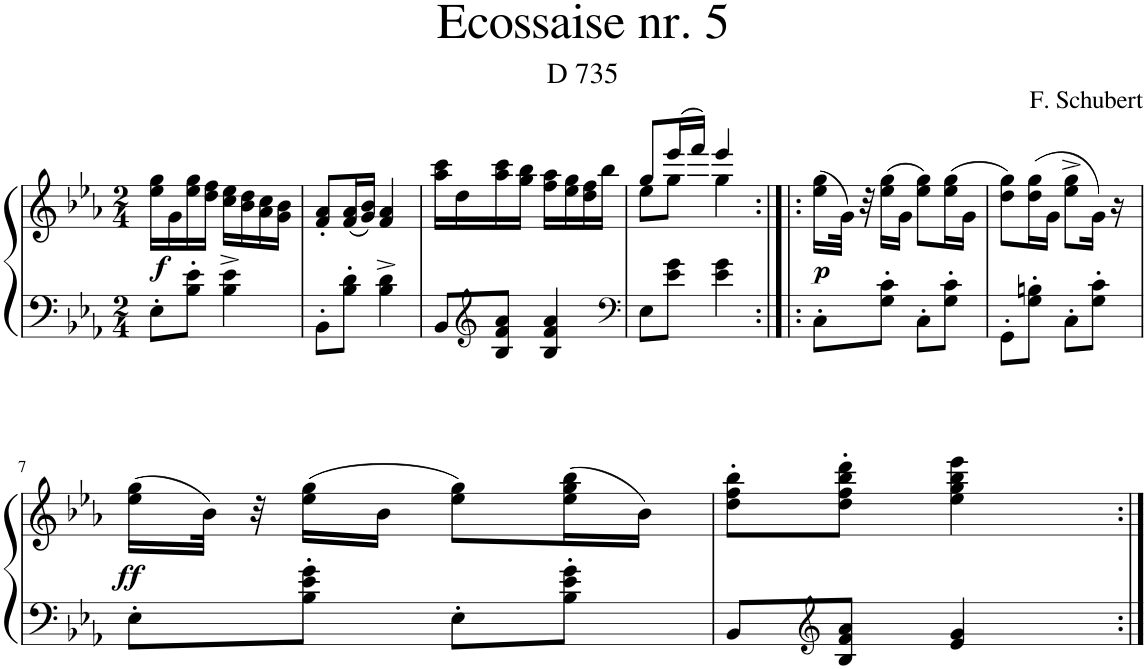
**kern	**kern	**dynam
*part1	*part1	*part1
*staff2	*staff1	*staff1/2
*I"Piano	*	*
*I'Pno.	*	*
*clefF4	*clefG2	*
*k[b-e-a-]	*k[b-e-a-]	*
*M2/4	*M2/4	*
=1	=1	=1
!	!	!LO:DY:a=2
8E-'\L	16ee-\ 16gg\LL	f
.	16g\	.
8B-\' 8e-\'J	16ee-\ 16gg\	.
.	16dd\ 16ff\JJ	.
4B-\^ 4e-\^	16cc\ 16ee-\LL	.
.	16b-\ 16dd\	.
.	16a-\ 16cc\	.
.	16g\ 16b-\JJ	.
=2	=2	=2
8BB-'\L	8f/' 8a-/'L	.
8B-\' 8d\'J	(16f/ 16a-/L	.
.	16g/ 16b-/JJ)	.
4B-\^ 4d\^	4f/ 4a-/	.
=3	=3	=3
8BB-/L	16aa-\ 16ccc\LL	.
.	16dd\	.
*clefG2	*	*
8B-/ 8f/ 8a-/J	16aa-\ 16ccc\	.
.	16gg\ 16bb-\JJ	.
4B-/ 4f/ 4a-/	16ff\ 16aa-\LL	.
.	16ee-\ 16gg\	.
.	16dd\ 16ff\	.
.	16bb-\JJ	.
=4	=4	=4
*clefF4	*	*
*	*^	*
8E-\L	8gg/L	8ee-\L	.
8e-\ 8g\J	(16eee-/L	8gg\J	.
.	16fff/JJ)	.	.
4e-\ 4g\	4eee-/	4gg\	.
=5:|!|:	=5:|!|:	=5:|!|:	=5:|!|:
!	!	!	!LO:DY:b
*	*v	*v	*
8C'\L	(16ee-\ 16gg\LL	p
.	32g\JJk)	.
.	32r	.
8G\' 8c\'J	(16ee-\ 16gg\LL	.
.	16g\JJ	.
8C'\L	8ee-\ 8gg\L)	.
8G\' 8c\'J	(16ee-\ 16gg\L	.
.	16g\JJ	.
=6	=6	=6
8GG'\L	8dd\ 8gg\L)	.
8G\' 8Bn\'J	(16dd\ 16gg\L	.
.	16g\JJ	.
8C'\L	8ee-\^ 8gg\^L	.
8G\' 8c\'J	16g\Jk)	.
.	16r	.
!!LO:LB:g=z
=7	=7	=7
!	!	!LO:DY:b
8E-'\L	(16ee-\ 16gg\LL	ff
.	32b-\JJk)	.
.	32r	.
8B-\' 8e-\' 8g\'J	(16ee-\ 16gg\LL	.
.	16b-\JJ	.
8E-'\L	8ee-\ 8gg\L)	.
8B-\' 8e-\' 8g\'J	(16ee-\ 16gg\ 16bb-\L	.
.	16b-\JJ)	.
=8	=8	=8
8BB-/L	8dd\' 8ff\' 8bb-\'L	.
*clefG2	*	*
8B-/ 8f/ 8a-/J	8dd\' 8ff\' 8bb-\' 8ddd\'J	.
4e-/ 4g/	4ee-\ 4gg\ 4bb-\ 4eee-\	.
=:|!	=:|!	=:|!
*-	*-	*-
